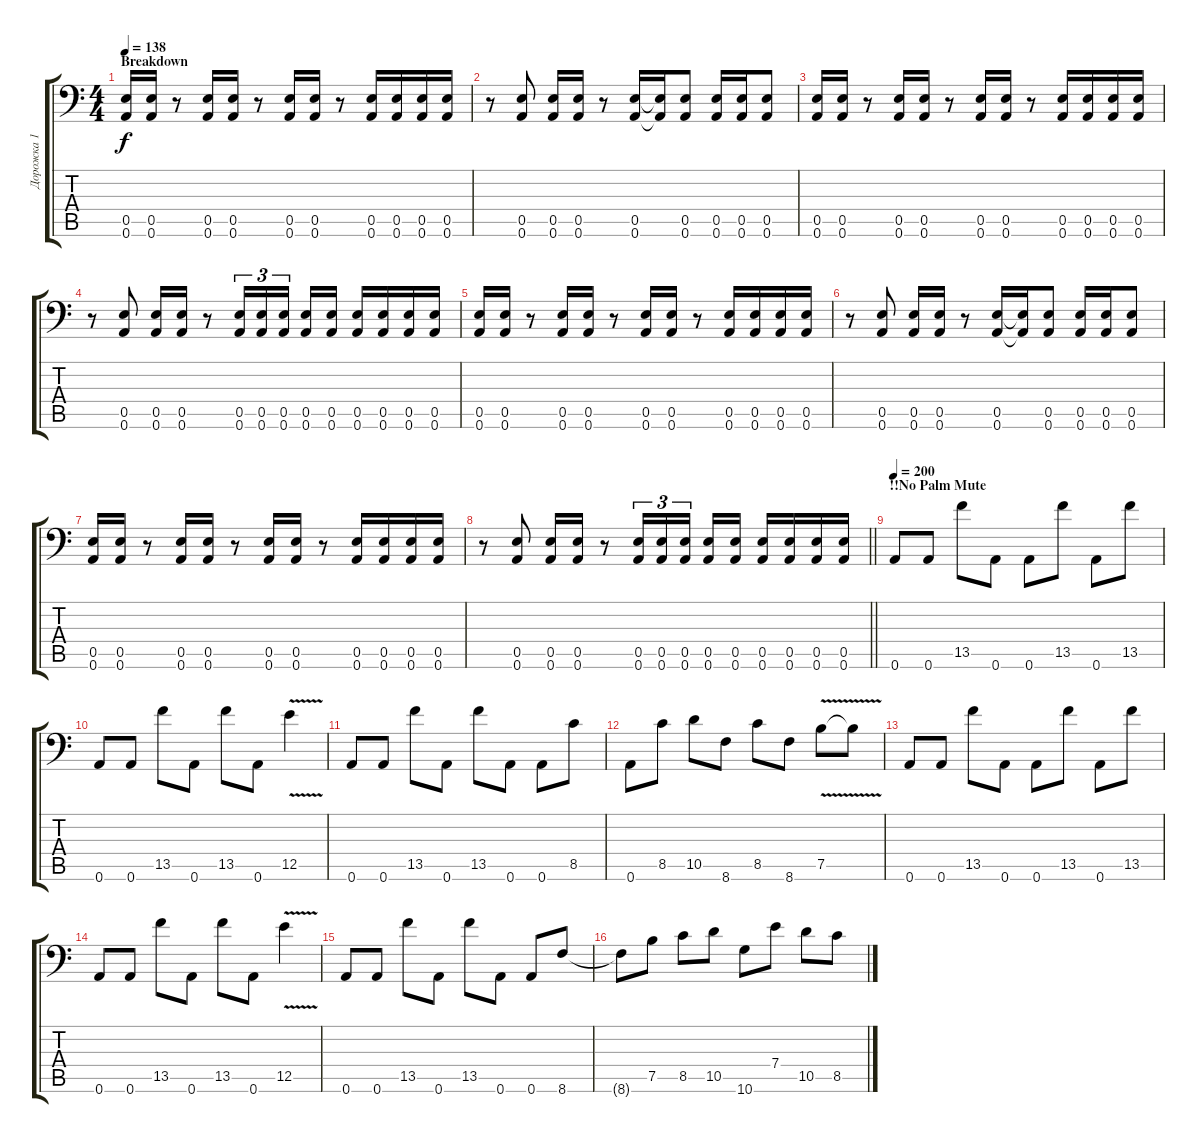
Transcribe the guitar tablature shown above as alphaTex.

\track ("Дорожка 1" "Дорожка 1") {instrument distortionguitar}
\staff {score tabs}
\tuning (B3 Gb3 D3 A2 E2 A1) {hide}
\ts (4 4)
\section ("" "Breakdown")
\tempo 138
\clef f4
\ks c
(0.5 0.6).16{dy f} (0.5 0.6).16 r.8 (0.5 0.6).16 (0.5 0.6).16 r.8 (0.5 0.6).16 (0.5 0.6).16 r.8 (0.5 0.6).16 (0.5 0.6).16 (0.5 0.6).16 (0.5 0.6).16 |
r.8 (0.5 0.6).8 (0.5 0.6).16 (0.5 0.6).16 r.8 (0.5 0.6).16 (0.5{t} 0.6{t}).16 (0.5 0.6).8 (0.5 0.6).16 (0.5 0.6).16 (0.5 0.6).8 |
(0.5 0.6).16 (0.5 0.6).16 r.8 (0.5 0.6).16 (0.5 0.6).16 r.8 (0.5 0.6).16 (0.5 0.6).16 r.8 (0.5 0.6).16 (0.5 0.6).16 (0.5 0.6).16 (0.5 0.6).16 |
r.8 (0.5 0.6).8 (0.5 0.6).16 (0.5 0.6).16 r.8 (0.5 0.6).16{tu (3 2)} (0.5 0.6).16{tu (3 2)} (0.5 0.6).16{tu (3 2) beam splitsecondary} (0.5 0.6).16 (0.5 0.6).16 (0.5 0.6).16 (0.5 0.6).16 (0.5 0.6).16 (0.5 0.6).16 |
(0.5 0.6).16 (0.5 0.6).16 r.8 (0.5 0.6).16 (0.5 0.6).16 r.8 (0.5 0.6).16 (0.5 0.6).16 r.8 (0.5 0.6).16 (0.5 0.6).16 (0.5 0.6).16 (0.5 0.6).16 |
r.8 (0.5 0.6).8 (0.5 0.6).16 (0.5 0.6).16 r.8 (0.5 0.6).16 (0.5{t} 0.6{t}).16 (0.5 0.6).8 (0.5 0.6).16 (0.5 0.6).16 (0.5 0.6).8 |
(0.5 0.6).16 (0.5 0.6).16 r.8 (0.5 0.6).16 (0.5 0.6).16 r.8 (0.5 0.6).16 (0.5 0.6).16 r.8 (0.5 0.6).16 (0.5 0.6).16 (0.5 0.6).16 (0.5 0.6).16 |
\barLineRight lightlight
r.8 (0.5 0.6).8 (0.5 0.6).16 (0.5 0.6).16 r.8 (0.5 0.6).16{tu (3 2)} (0.5 0.6).16{tu (3 2)} (0.5 0.6).16{tu (3 2) beam splitsecondary} (0.5 0.6).16 (0.5 0.6).16 (0.5 0.6).16 (0.5 0.6).16 (0.5 0.6).16 (0.5 0.6).16 |
\section ("" "!!No Palm Mute")
\tempo 200
0.6.8 0.6.8 13.5.8 0.6.8 0.6.8 13.5.8 0.6.8 13.5.8 |
0.6.8 0.6.8 13.5.8 0.6.8 13.5.8 0.6.8 12.5{v}.4 |
0.6.8 0.6.8 13.5.8 0.6.8 13.5.8 0.6.8 0.6.8 8.5.8 |
0.6.8 8.5.8 10.5.8 8.6.8 8.5.8 8.6.8 7.5{v}.8 7.5{t}.8 |
0.6.8 0.6.8 13.5.8 0.6.8 0.6.8 13.5.8 0.6.8 13.5.8 |
0.6.8 0.6.8 13.5.8 0.6.8 13.5.8 0.6.8 12.5{v}.4 |
0.6.8 0.6.8 13.5.8 0.6.8 13.5.8 0.6.8 0.6.8 8.6.8 |
8.6{t}.8 7.5.8 8.5.8 10.5.8 10.6.8 7.4.8 10.5.8 8.5.8
